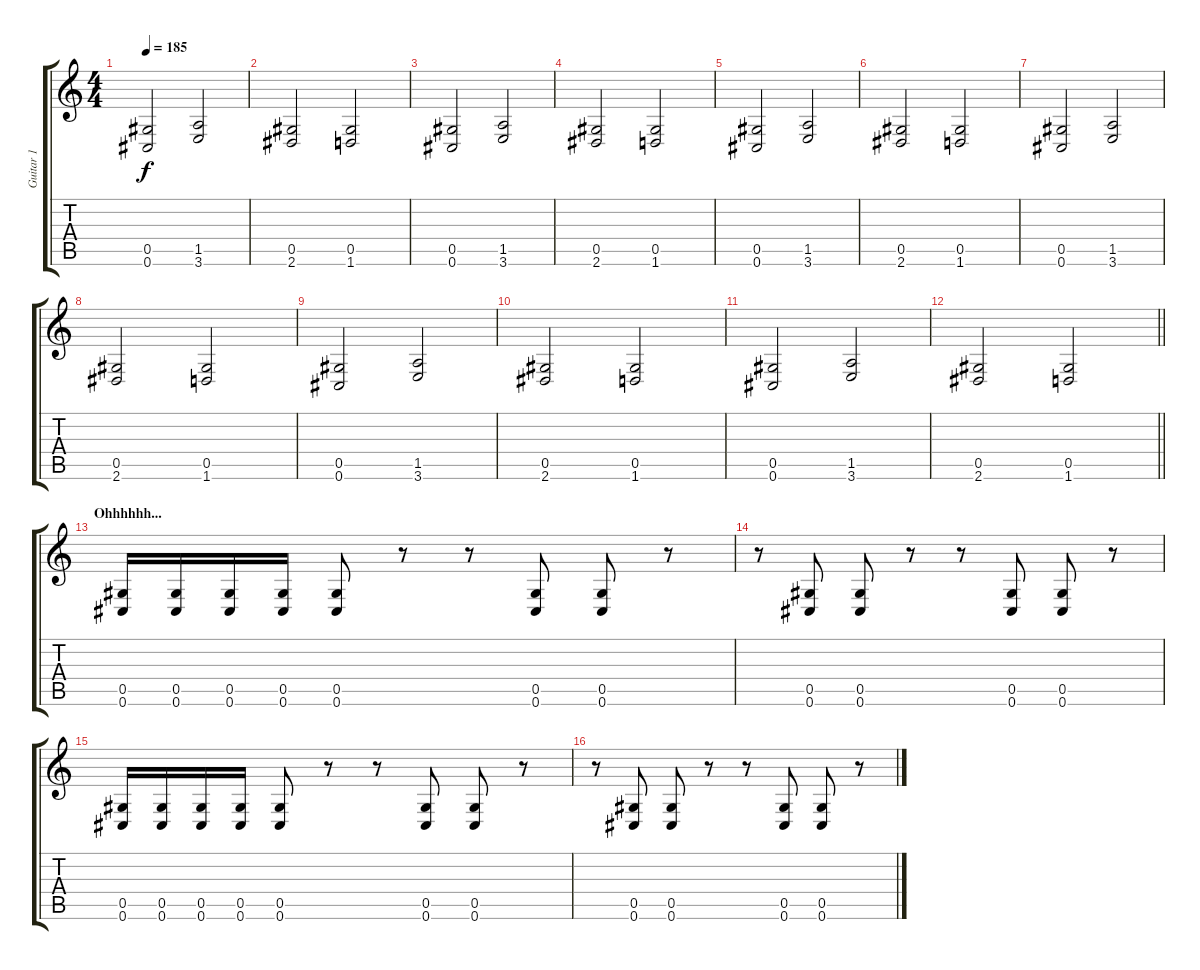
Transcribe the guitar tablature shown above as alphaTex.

\track ("Guitar 1" "Guitar 1") {instrument distortionguitar}
\staff {score tabs}
\tuning (Eb4 Bb3 Gb3 Db3 Ab2 Db2) {hide}
\ts (4 4)
\tempo 185
\clef g2
\ks c
(0.5 0.6).2{dy f} (1.5 3.6).2 |
(0.5 2.6).2 (0.5 1.6).2 |
(0.5 0.6).2 (1.5 3.6).2 |
(0.5 2.6).2 (0.5 1.6).2 |
(0.5 0.6).2 (1.5 3.6).2 |
(0.5 2.6).2 (0.5 1.6).2 |
(0.5 0.6).2 (1.5 3.6).2 |
(0.5 2.6).2 (0.5 1.6).2 |
(0.5 0.6).2 (1.5 3.6).2 |
(0.5 2.6).2 (0.5 1.6).2 |
(0.5 0.6).2 (1.5 3.6).2 |
\barLineRight lightlight
(0.5 2.6).2 (0.5 1.6).2 |
\section ("" "Ohhhhhh...")
(0.5 0.6).16 (0.5 0.6).16 (0.5 0.6).16 (0.5 0.6).16 (0.5 0.6).8 r.8 r.8 (0.5 0.6).8 (0.5 0.6).8 r.8 |
r.8 (0.5 0.6).8 (0.5 0.6).8 r.8 r.8 (0.5 0.6).8 (0.5 0.6).8 r.8 |
(0.5 0.6).16 (0.5 0.6).16 (0.5 0.6).16 (0.5 0.6).16 (0.5 0.6).8 r.8 r.8 (0.5 0.6).8 (0.5 0.6).8 r.8 |
r.8 (0.5 0.6).8 (0.5 0.6).8 r.8 r.8 (0.5 0.6).8 (0.5 0.6).8 r.8
